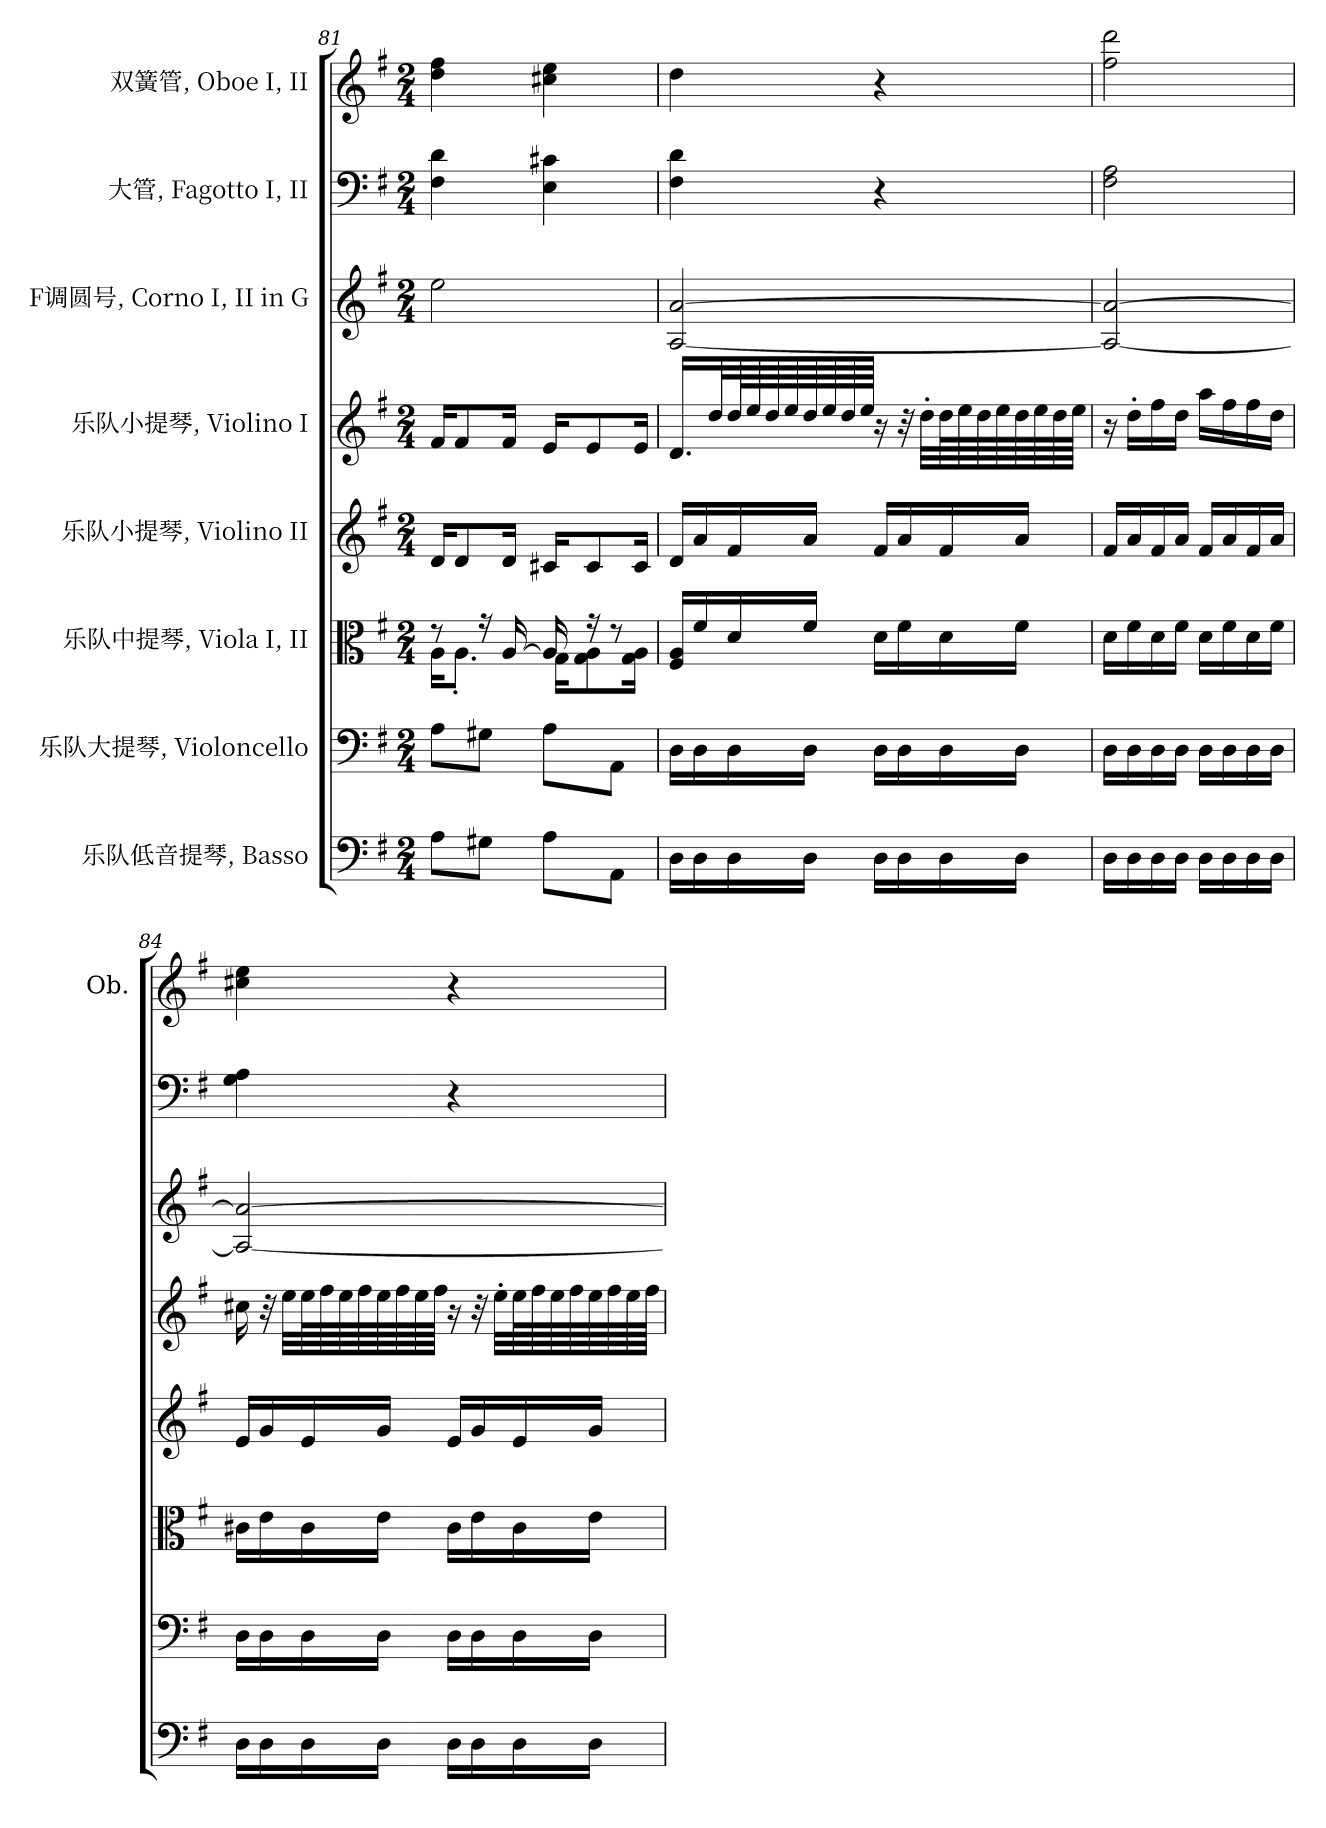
**kern	**kern	**kern	**kern	**kern	**kern	**kern	**kern
*part8	*part7	*part6	*part5	*part4	*part3	*part2	*part1
*staff8	*staff7	*staff6	*staff5	*staff4	*staff3	*staff2	*staff1
*I"乐队低音提琴, Basso	*I"乐队大提琴, Violoncello	*I"乐队中提琴, Viola I, II	*I"乐队小提琴, Violino II	*I"乐队小提琴, Violino I	*I"F调圆号, Corno I, II in G	*I"大管, Fagotto I, II	*I"双簧管, Oboe I, II
*	*	*	*	*	*	*	*I'Ob.
*clefF4	*clefF4	*clefC3	*clefG2	*clefG2	*clefG2	*clefF4	*clefG2
*ITrd7c12	*	*	*	*	*ITrd4c7	*	*
*k[f#]	*k[f#]	*k[f#]	*k[f#]	*k[f#]	*k[]	*k[f#]	*k[f#]
*M2/4	*M2/4	*M2/4	*M2/4	*M2/4	*M2/4	*M2/4	*M2/4
=81	=81	=81	=81	=81	=81	=81	=81
*	*	*^	*	*	*	*	*
8AA\L	8A\L	8r	16A\KL	16d/KL	16f#/KL	2a\	4F#\ 4d\	4dd\ 4ff#\
.	.	.	8.A'\J	8d/	8f#/	.	.	.
8GG#X\J	8G#X\J	16r	.	.	.	.	.	.
.	.	[16A/	.	16d/Jk	16f#/Jk	.	.	.
8AA\L	8A\L	16A/]	16G\KL	16c#X/KL	16e/KL	.	4E\ 4c#X\	4cc#X\ 4ee\
.	.	16r	8G\ 8A\	8c#/	8e/	.	.	.
8AAA\J	8AA\J	8r	.	.	.	.	.	.
.	.	.	16G\ 16A\Jk	16c#/Jk	16e/Jk	.	.	.
*	*	*v	*v	*	*	*	*	*
!!LO:PB:g=z
=82	=82	=82	=82	=82	=82	=82	=82
16DD\LL	16D\LL	16F#/ 16A/LL	16d/LL	16.d/LL	[2D/ [2d/	4F#\ 4d\	4dd\
16DD\	16D\	16f#/	16a/	.	.	.	.
.	.	.	.	32dd/L	.	.	.
16DD\	16D\	16d/	16f#/	64dd/L	.	.	.
.	.	.	.	64ee/	.	.	.
.	.	.	.	64dd/	.	.	.
.	.	.	.	64ee/	.	.	.
16DD\JJ	16D\JJ	16f#/JJ	16a/JJ	64dd/	.	.	.
.	.	.	.	64ee/	.	.	.
.	.	.	.	64dd/	.	.	.
.	.	.	.	64ee/JJJJ	.	.	.
16DD\LL	16D\LL	16d\LL	16f#/LL	16r	.	4r	4r
16DD\	16D\	16f#\	16a/	32r	.	.	.
.	.	.	.	32dd'\LLL	.	.	.
16DD\	16D\	16d\	16f#/	64dd\L	.	.	.
.	.	.	.	64ee\	.	.	.
.	.	.	.	64dd\	.	.	.
.	.	.	.	64ee\	.	.	.
16DD\JJ	16D\JJ	16f#\JJ	16a/JJ	64dd\	.	.	.
.	.	.	.	64ee\	.	.	.
.	.	.	.	64dd\	.	.	.
.	.	.	.	64ee\JJJJ	.	.	.
=83	=83	=83	=83	=83	=83	=83	=83
16DD\LL	16D\LL	16d\LL	16f#/LL	16r	2D/_ 2d/_	2F#\ 2A\	2ff#\ 2ddd\
16DD\	16D\	16f#\	16a/	16dd'\LL	.	.	.
16DD\	16D\	16d\	16f#/	16ff#\	.	.	.
16DD\JJ	16D\JJ	16f#\JJ	16a/JJ	16dd\JJ	.	.	.
16DD\LL	16D\LL	16d\LL	16f#/LL	16aa\LL	.	.	.
16DD\	16D\	16f#\	16a/	16ff#\	.	.	.
16DD\	16D\	16d\	16f#/	16ff#\	.	.	.
16DD\JJ	16D\JJ	16f#\JJ	16a/JJ	16dd\JJ	.	.	.
!!LO:PB:g=z
=84	=84	=84	=84	=84	=84	=84	=84
16DD\LL	16D\LL	16c#X\LL	16e/LL	16cc#X\	2D/_ 2d/_	4G\ 4A\	4cc#X\ 4ee\
16DD\	16D\	16e\	16g/	32r	.	.	.
.	.	.	.	32ee\LLL	.	.	.
16DD\	16D\	16c#\	16e/	64ee\L	.	.	.
.	.	.	.	64ff#\	.	.	.
.	.	.	.	64ee\	.	.	.
.	.	.	.	64ff#\	.	.	.
16DD\JJ	16D\JJ	16e\JJ	16g/JJ	64ee\	.	.	.
.	.	.	.	64ff#\	.	.	.
.	.	.	.	64ee\	.	.	.
.	.	.	.	64ff#\JJJJ	.	.	.
16DD\LL	16D\LL	16c#\LL	16e/LL	16r	.	4r	4r
16DD\	16D\	16e\	16g/	32r	.	.	.
.	.	.	.	32ee'\LLL	.	.	.
16DD\	16D\	16c#\	16e/	64ee\L	.	.	.
.	.	.	.	64ff#\	.	.	.
.	.	.	.	64ee\	.	.	.
.	.	.	.	64ff#\	.	.	.
16DD\JJ	16D\JJ	16e\JJ	16g/JJ	64ee\	.	.	.
.	.	.	.	64ff#\	.	.	.
.	.	.	.	64ee\	.	.	.
.	.	.	.	64ff#\JJJJ	.	.	.
=	=	=	=	=	=	=	=
*-	*-	*-	*-	*-	*-	*-	*-
